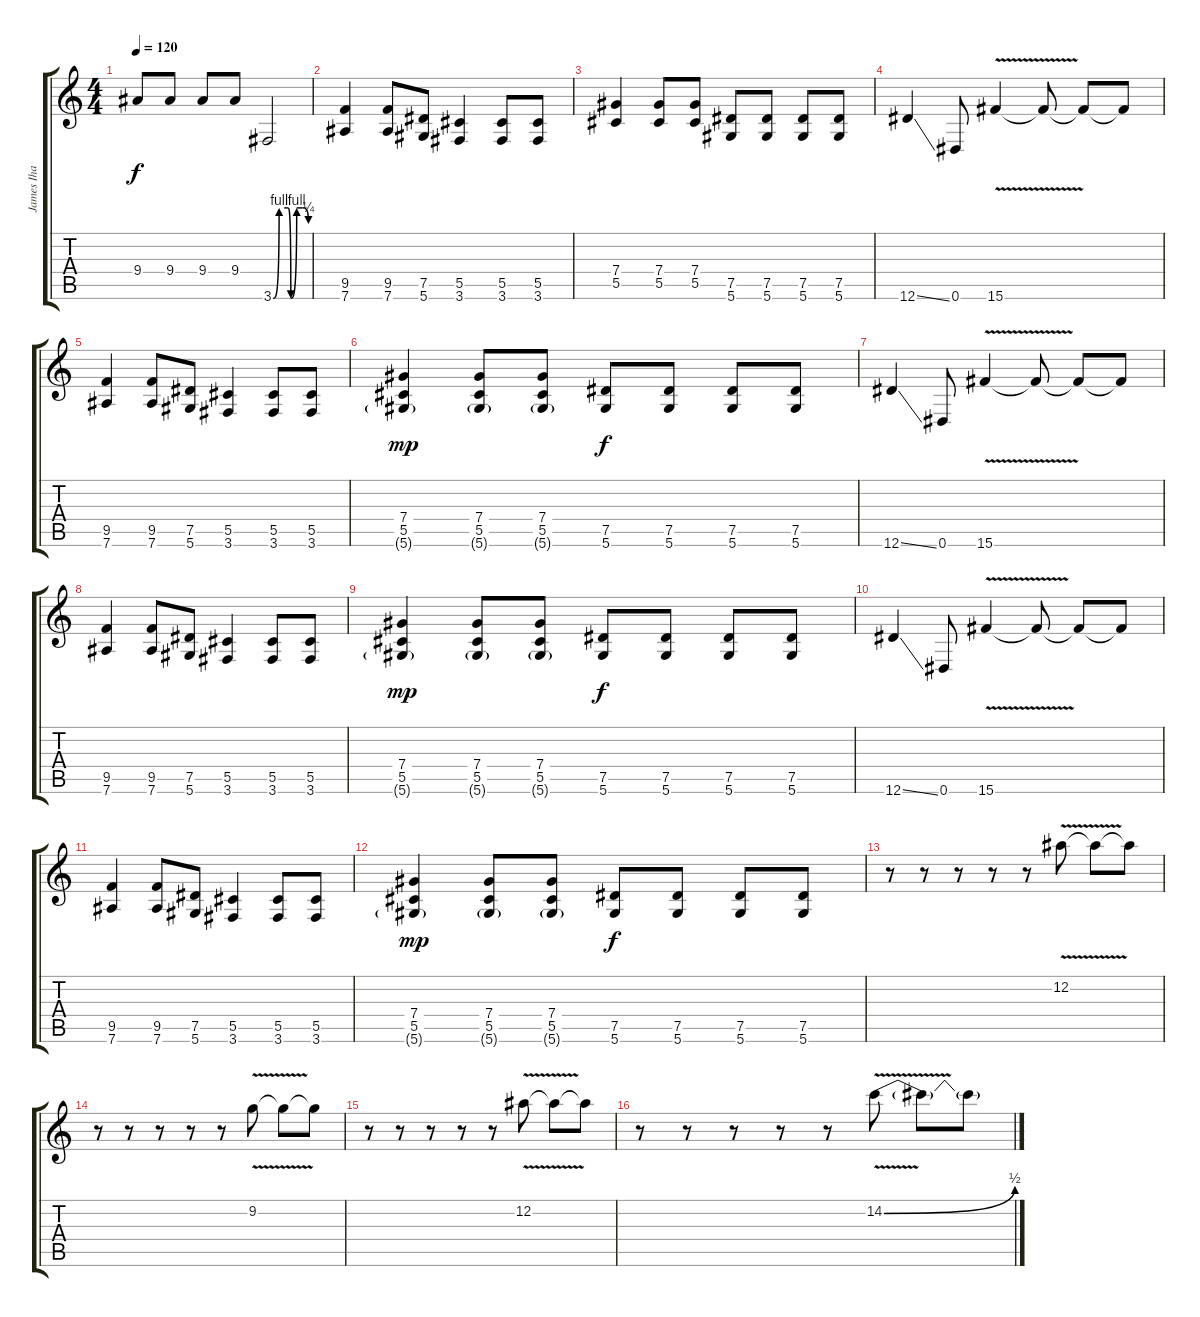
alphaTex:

\track ("James Iha" "James Iha") {instrument electricguitarjazz}
\staff {score tabs}
\tuning (Eb4 Bb3 Gb3 Db3 Ab2 Eb2) {hide}
\ts (4 4)
\tempo 120
\clef g2
\ks c
9.4.8{dy f} 9.4.8 9.4.8 9.4.8 3.6{be (custom 0 0 10 4 25 4 30 0 40 4 50 4 60 1)}.2{volume 12 instrument lead2sawtooth} |
(9.5 7.6).4 (9.5 7.6).8 (7.5 5.6).8 (5.5 3.6).4 (5.5 3.6).8 (5.5 3.6).8 |
(7.4 5.5).4 (7.4 5.5).8 (7.4 5.5).8 (7.5 5.6).8 (7.5 5.6).8 (7.5 5.6).8 (7.5 5.6).8 |
12.6{ss}.4 0.6.8 15.6{v}.4 15.6{t}.8 15.6{t}.8 15.6{t}.8 |
(9.5 7.6).4 (9.5 7.6).8 (7.5 5.6).8 (5.5 3.6).4 (5.5 3.6).8 (5.5 3.6).8 |
(7.4 5.5 5.6{g}).4{dy mp} (7.4 5.5 5.6{g}).8 (7.4 5.5 5.6{g}).8 (7.5 5.6).8{dy f} (7.5 5.6).8 (7.5 5.6).8 (7.5 5.6).8 |
12.6{ss}.4 0.6.8 15.6{v}.4 15.6{t}.8 15.6{t}.8 15.6{t}.8 |
(9.5 7.6).4 (9.5 7.6).8 (7.5 5.6).8 (5.5 3.6).4 (5.5 3.6).8 (5.5 3.6).8 |
(7.4 5.5 5.6{g}).4{dy mp} (7.4 5.5 5.6{g}).8 (7.4 5.5 5.6{g}).8 (7.5 5.6).8{dy f} (7.5 5.6).8 (7.5 5.6).8 (7.5 5.6).8 |
12.6{ss}.4 0.6.8 15.6{v}.4 15.6{t}.8 15.6{t}.8 15.6{t}.8 |
(9.5 7.6).4 (9.5 7.6).8 (7.5 5.6).8 (5.5 3.6).4 (5.5 3.6).8 (5.5 3.6).8 |
(7.4 5.5 5.6{g}).4{dy mp} (7.4 5.5 5.6{g}).8 (7.4 5.5 5.6{g}).8 (7.5 5.6).8{dy f} (7.5 5.6).8 (7.5 5.6).8 (7.5 5.6).8 |
r.8 r.8 r.8 r.8 r.8 12.2{v}.8 12.2{t}.8 12.2{t}.8 |
r.8 r.8 r.8 r.8 r.8 9.2{v}.8 9.2{t}.8 9.2{t}.8 |
r.8 r.8 r.8 r.8 r.8 12.2{v}.8 12.2{t}.8 12.2{t}.8 |
r.8 r.8 r.8 r.8 r.8 14.2{be (bend 0 0 60 2) v}.8 14.2{t}.8 14.2{t}.8
